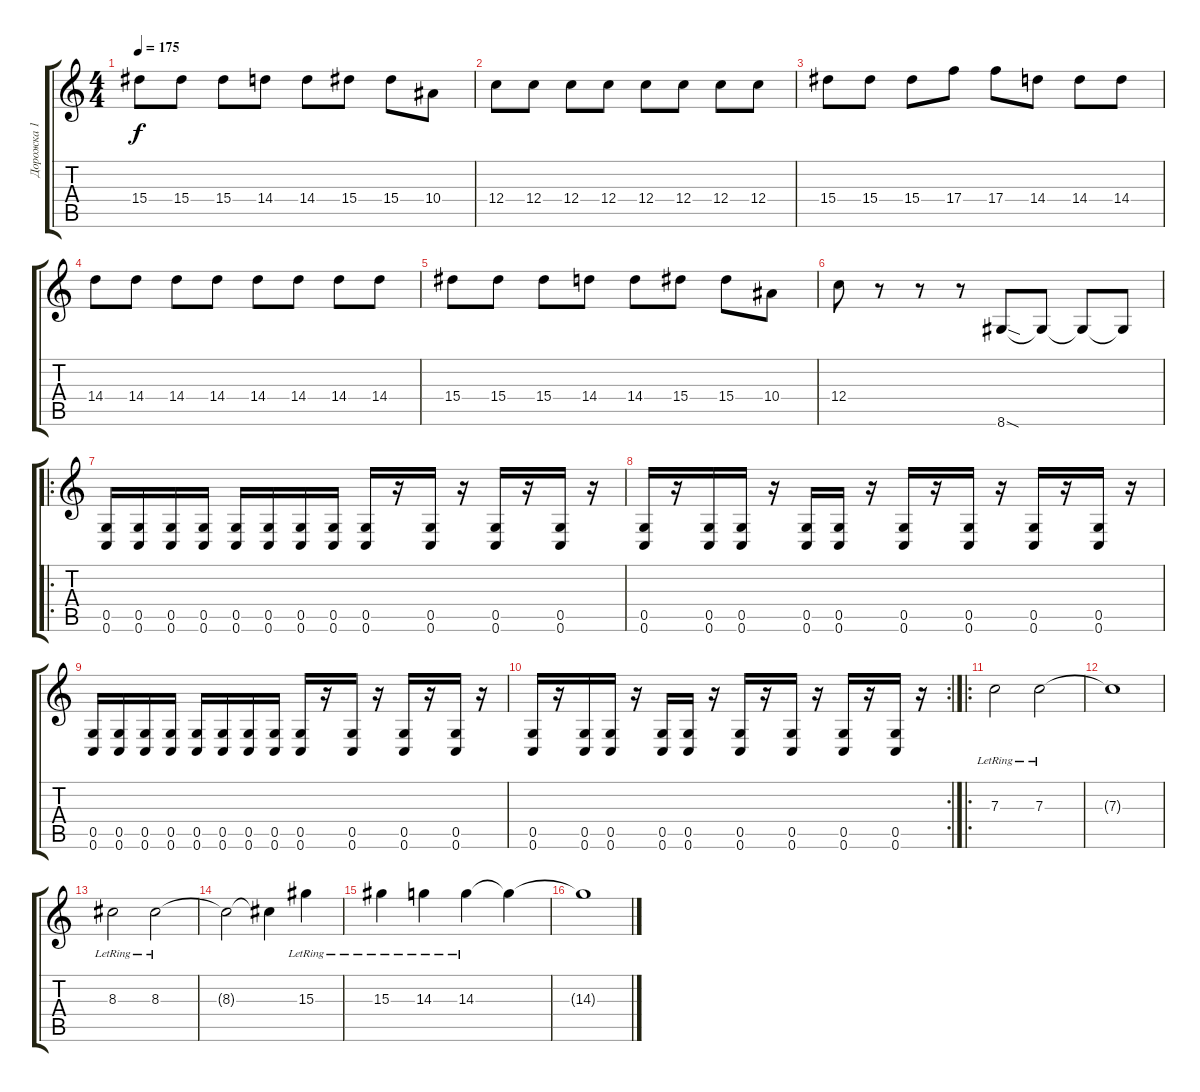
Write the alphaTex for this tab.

\track ("Дорожка 1" "Дорожка 1") {instrument distortionguitar}
\staff {score tabs}
\tuning (D4 A3 F3 C3 G2 C2) {hide}
\ts (4 4)
\tempo 175
\clef g2
\ks c
15.4.8{dy f} 15.4.8 15.4.8 14.4.8 14.4.8 15.4.8 15.4.8 10.4.8 |
12.4.8 12.4.8 12.4.8 12.4.8 12.4.8 12.4.8 12.4.8 12.4.8 |
15.4.8 15.4.8 15.4.8 17.4.8 17.4.8 14.4.8 14.4.8 14.4.8 |
14.4.8 14.4.8 14.4.8 14.4.8 14.4.8 14.4.8 14.4.8 14.4.8 |
15.4.8 15.4.8 15.4.8 14.4.8 14.4.8 15.4.8 15.4.8 10.4.8 |
12.4.8 r.8 r.8 r.8 8.6{sod}.8 8.6{t}.8 8.6{t}.8 8.6{t}.8 |
\ro
(0.5 0.6).16 (0.5 0.6).16 (0.5 0.6).16 (0.5 0.6).16 (0.5 0.6).16 (0.5 0.6).16 (0.5 0.6).16 (0.5 0.6).16 (0.5 0.6).16 r.16 (0.5 0.6).16 r.16 (0.5 0.6).16 r.16 (0.5 0.6).16 r.16 |
(0.5 0.6).16 r.16 (0.5 0.6).16 (0.5 0.6).16 r.16 (0.5 0.6).16 (0.5 0.6).16 r.16 (0.5 0.6).16 r.16 (0.5 0.6).16 r.16 (0.5 0.6).16 r.16 (0.5 0.6).16 r.16 |
(0.5 0.6).16 (0.5 0.6).16 (0.5 0.6).16 (0.5 0.6).16 (0.5 0.6).16 (0.5 0.6).16 (0.5 0.6).16 (0.5 0.6).16 (0.5 0.6).16 r.16 (0.5 0.6).16 r.16 (0.5 0.6).16 r.16 (0.5 0.6).16 r.16 |
\rc 2
(0.5 0.6).16 r.16 (0.5 0.6).16 (0.5 0.6).16 r.16 (0.5 0.6).16 (0.5 0.6).16 r.16 (0.5 0.6).16 r.16 (0.5 0.6).16 r.16 (0.5 0.6).16 r.16 (0.5 0.6).16 r.16 |
\ro
7.3{lr}.2{volume 12} 7.3{lr}.2 |
7.3{t}.1 |
8.3{lr}.2 8.3{lr}.2 |
8.3{t}.2 8.3{t}.4 15.3{lr}.4 |
15.3{lr}.4 14.3{lr}.4 14.3{lr}.4 14.3{t}.4 |
14.3{t}.1
